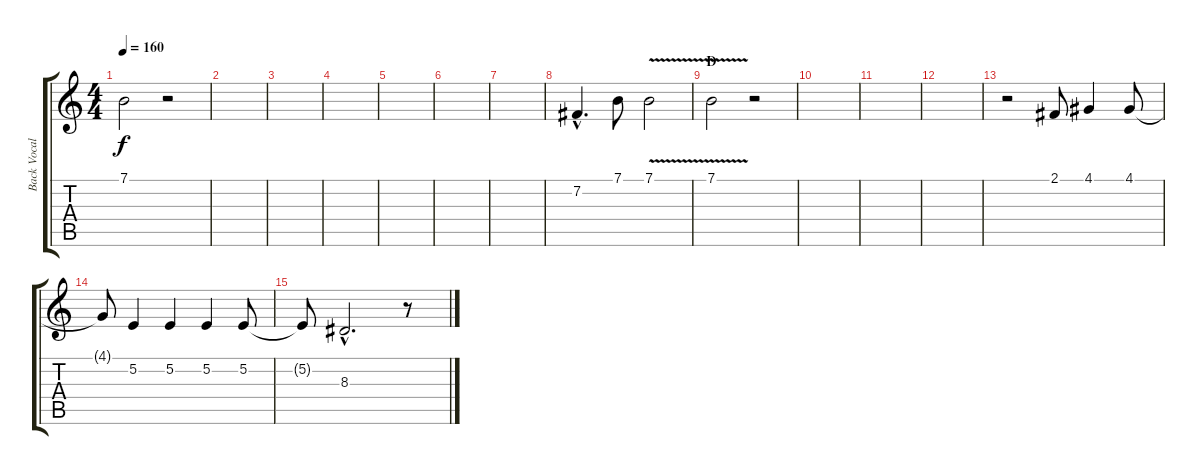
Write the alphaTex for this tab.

\track ("Back Vocals" "Back Vocal") {instrument lead6voice}
\staff {score tabs}
\tuning (E4 B3 G3 D3 A2 D2) {hide}
\ts (4 4)
\tempo 160
\clef g2
\ks c
7.1{t}.2{dy f} r.2 |
|
|
|
|
|
|
7.2{hac}.4{d} 7.1.8 7.1{v}.2 |
\section ("" "D")
7.1{v}.2 r.2 |
|
|
|
r.2 2.1.8 4.1.4 4.1.8 |
4.1{t}.8 5.2.4 5.2.4 5.2.4 5.2.8 |
5.2{t}.8 8.3{hac}.2{d} r.8
